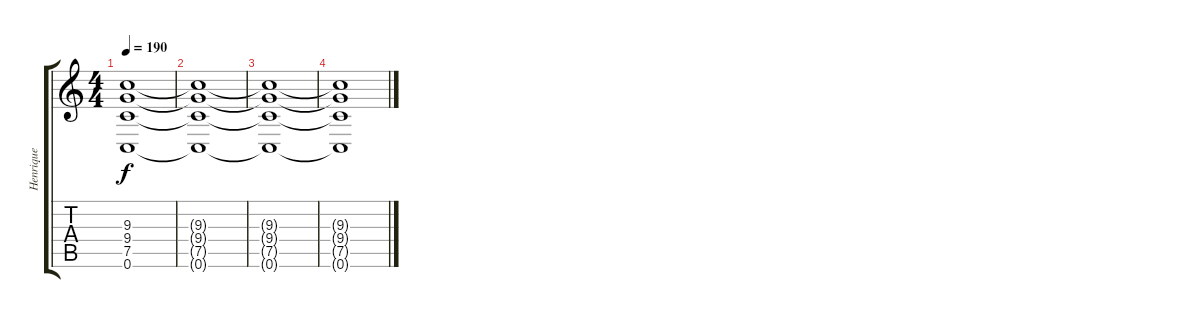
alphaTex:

\track ("Henrique" "Henrique") {instrument distortionguitar}
\staff {score tabs}
\tuning (C4 G3 Eb3 Bb2 F2 C2) {hide}
\ts (4 4)
\tempo 190
\clef g2
\ks c
(9.3{t} 9.4{t} 7.5{t} 0.6{t}).1{dy f} |
(9.3{t} 9.4{t} 7.5{t} 0.6{t}).1 |
(9.3{t} 9.4{t} 7.5{t} 0.6{t}).1 |
(9.3{t} 9.4{t} 7.5{t} 0.6{t}).1
